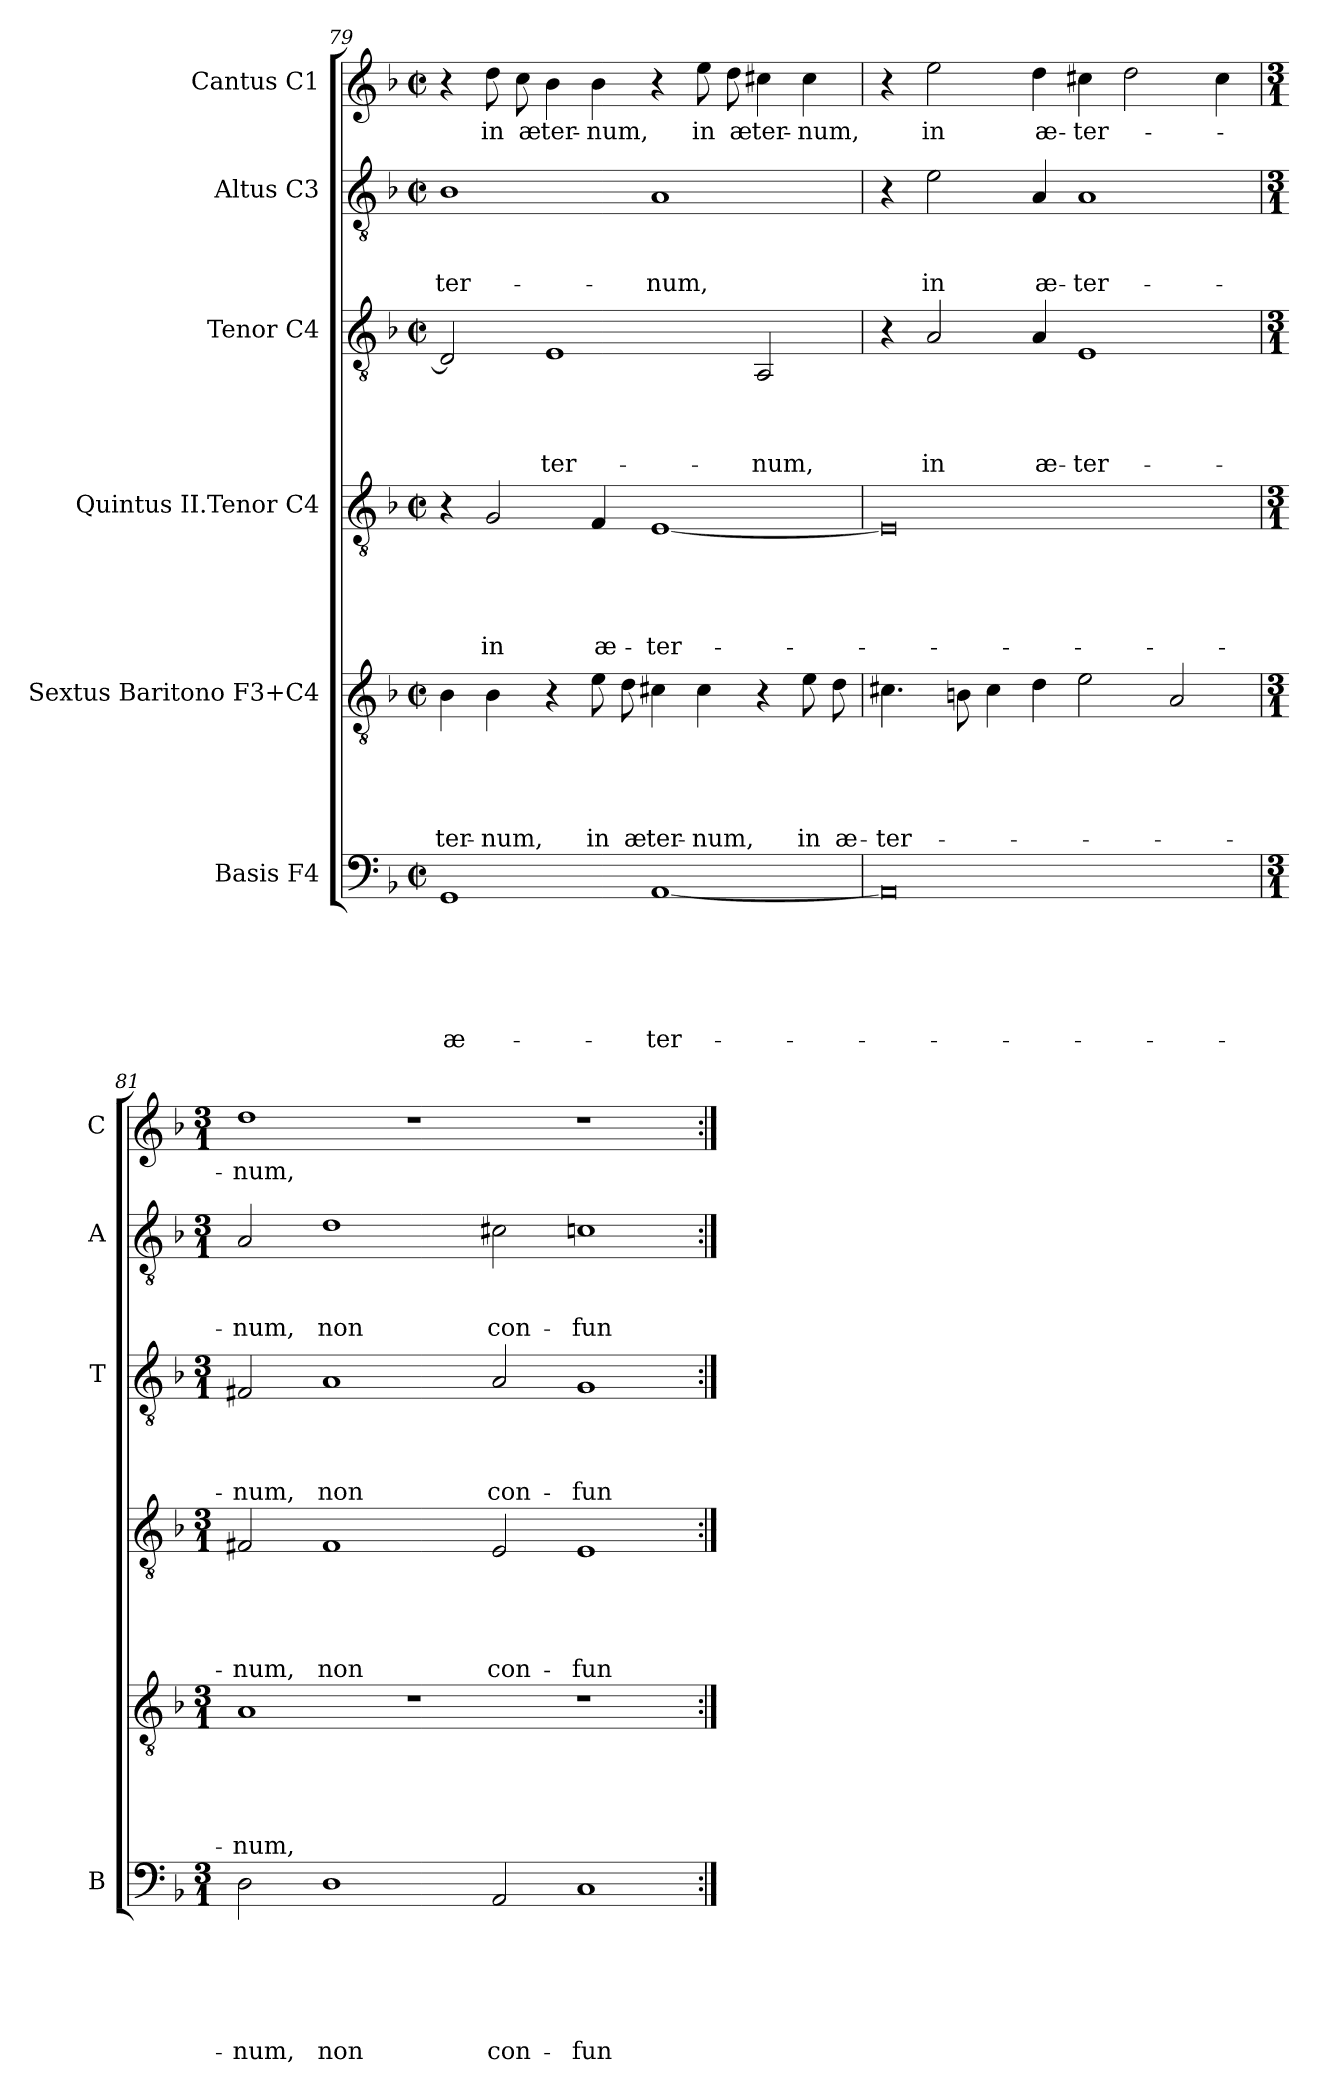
**kern	**text	**text	**text	**text	**text	**text	**kern	**text	**text	**text	**text	**text	**kern	**text	**text	**text	**text	**text	**kern	**text	**text	**text	**text	**kern	**text	**text	**text	**kern	**text
*part6	*part6	*part6	*part6	*part6	*part6	*part6	*part5	*part5	*part5	*part5	*part5	*part5	*part4	*part4	*part4	*part4	*part4	*part4	*part3	*part3	*part3	*part3	*part3	*part2	*part2	*part2	*part2	*part1	*part1
*staff6	*staff6	*staff6	*staff6	*staff6	*staff6	*staff6	*staff5	*staff5	*staff5	*staff5	*staff5	*staff5	*staff4	*staff4	*staff4	*staff4	*staff4	*staff4	*staff3	*staff3	*staff3	*staff3	*staff3	*staff2	*staff2	*staff2	*staff2	*staff1	*staff1
*I"Basis F4	*	*	*	*	*	*	*I"Sextus Baritono F3+C4	*	*	*	*	*	*I"Quintus II.Tenor C4	*	*	*	*	*	*I"Tenor C4	*	*	*	*	*I"Altus C3	*	*	*	*I"Cantus C1	*
*I'B	*	*	*	*	*	*	*	*	*	*	*	*	*	*	*	*	*	*	*I'T	*	*	*	*	*I'A	*	*	*	*I'C	*
!!LO:LB:g=z
*clefF4	*	*	*	*	*	*	*clefGv2	*	*	*	*	*	*clefGv2	*	*	*	*	*	*clefGv2	*	*	*	*	*clefGv2	*	*	*	*clefG2	*
*k[b-]	*	*	*	*	*	*	*k[b-]	*	*	*	*	*	*k[b-]	*	*	*	*	*	*k[b-]	*	*	*	*	*k[b-]	*	*	*	*k[b-]	*
*F:	*	*	*	*	*	*	*F:	*	*	*	*	*	*F:	*	*	*	*	*	*F:	*	*	*	*	*F:	*	*	*	*F:	*
*M2/2	*	*	*	*	*	*	*M2/2	*	*	*	*	*	*M2/2	*	*	*	*	*	*M2/2	*	*	*	*	*M2/2	*	*	*	*M2/2	*
*met(c|)	*	*	*	*	*	*	*met(c|)	*	*	*	*	*	*met(c|)	*	*	*	*	*	*met(c|)	*	*	*	*	*met(c|)	*	*	*	*met(c|)	*
=79	=79	=79	=79	=79	=79	=79	=79	=79	=79	=79	=79	=79	=79	=79	=79	=79	=79	=79	=79	=79	=79	=79	=79	=79	=79	=79	=79	=79	=79
!	!	!	!	!	!	!LO:LY:b	!	!	!	!	!	!LO:LY:b	!	!	!	!	!	!	!	!	!	!	!	!	!	!	!LO:LY:b	!	!
1GG	.	.	.	.	.	æ-	4B-\	.	.	.	.	-ter-	4r	.	.	.	.	.	2D/]	.	.	.	.	1B-	.	.	-ter-	4r	.
!	!	!	!	!	!	!	!	!	!	!	!	!LO:LY:b	!	!	!	!	!	!LO:LY:b	!	!	!	!	!	!	!	!	!	!	!LO:LY:b
.	.	.	.	.	.	.	4B-\	.	.	.	.	-num,	2G/	.	.	.	.	in	.	.	.	.	.	.	.	.	.	8dd\	in
!	!	!	!	!	!	!	!	!	!	!	!	!	!	!	!	!	!	!	!	!	!	!	!	!	!	!	!	!	!LO:LY:b
.	.	.	.	.	.	.	.	.	.	.	.	.	.	.	.	.	.	.	.	.	.	.	.	.	.	.	.	8cc\	æ-
!	!	!	!	!	!	!	!	!	!	!	!	!	!	!	!	!	!	!	!	!	!	!	!LO:LY:b	!	!	!	!	!	!LO:LY:b
.	.	.	.	.	.	.	4r	.	.	.	.	.	.	.	.	.	.	.	1E	.	.	.	-ter-	.	.	.	.	4b-\	-ter-
!	!	!	!	!	!	!	!	!	!	!	!	!LO:LY:b	!	!	!	!	!	!LO:LY:b	!	!	!	!	!	!	!	!	!	!	!LO:LY:b
.	.	.	.	.	.	.	8e\	.	.	.	.	in	4F/	.	.	.	.	æ-	.	.	.	.	.	.	.	.	.	4b-\	-num,
!	!	!	!	!	!	!	!	!	!	!	!	!LO:LY:b	!	!	!	!	!	!	!	!	!	!	!	!	!	!	!	!	!
.	.	.	.	.	.	.	8d\	.	.	.	.	æ-	.	.	.	.	.	.	.	.	.	.	.	.	.	.	.	.	.
!	!	!	!	!	!	!LO:LY:b	!	!	!	!	!	!LO:LY:b	!	!	!	!	!	!LO:LY:b	!	!	!	!	!	!	!	!	!LO:LY:b	!	!
[1AA	.	.	.	.	.	-ter-	4c#X\	.	.	.	.	-ter-	[1E	.	.	.	.	-ter-	.	.	.	.	.	1A	.	.	-num,	4r	.
!	!	!	!	!	!	!	!	!	!	!	!	!LO:LY:b	!	!	!	!	!	!	!	!	!	!	!	!	!	!	!	!	!LO:LY:b
.	.	.	.	.	.	.	4c#\	.	.	.	.	-num,	.	.	.	.	.	.	.	.	.	.	.	.	.	.	.	8ee\	in
!	!	!	!	!	!	!	!	!	!	!	!	!	!	!	!	!	!	!	!	!	!	!	!	!	!	!	!	!	!LO:LY:b
.	.	.	.	.	.	.	.	.	.	.	.	.	.	.	.	.	.	.	.	.	.	.	.	.	.	.	.	8dd\	æ-
!	!	!	!	!	!	!	!	!	!	!	!	!	!	!	!	!	!	!	!	!	!	!	!LO:LY:b	!	!	!	!	!	!LO:LY:b
.	.	.	.	.	.	.	4r	.	.	.	.	.	.	.	.	.	.	.	2AA/	.	.	.	-num,	.	.	.	.	4cc#X\	-ter-
!	!	!	!	!	!	!	!	!	!	!	!	!LO:LY:b	!	!	!	!	!	!	!	!	!	!	!	!	!	!	!	!	!LO:LY:b
.	.	.	.	.	.	.	8e\	.	.	.	.	in	.	.	.	.	.	.	.	.	.	.	.	.	.	.	.	4cc#\	-num,
!	!	!	!	!	!	!	!	!	!	!	!	!LO:LY:b	!	!	!	!	!	!	!	!	!	!	!	!	!	!	!	!	!
.	.	.	.	.	.	.	8d\	.	.	.	.	æ-	.	.	.	.	.	.	.	.	.	.	.	.	.	.	.	.	.
=80	=80	=80	=80	=80	=80	=80	=80	=80	=80	=80	=80	=80	=80	=80	=80	=80	=80	=80	=80	=80	=80	=80	=80	=80	=80	=80	=80	=80	=80
!	!	!	!	!	!	!	!	!	!	!	!	!LO:LY:b	!	!	!	!	!	!	!	!	!	!	!	!	!	!	!	!	!
0AA]	.	.	.	.	.	.	4.c#X\	.	.	.	.	-ter-	0E]	.	.	.	.	.	4r	.	.	.	.	4r	.	.	.	4r	.
!	!	!	!	!	!	!	!	!	!	!	!	!	!	!	!	!	!	!	!	!	!	!	!LO:LY:b	!	!	!	!LO:LY:b	!	!LO:LY:b
.	.	.	.	.	.	.	.	.	.	.	.	.	.	.	.	.	.	.	2A/	.	.	.	in	2e\	.	.	in	2ee\	in
.	.	.	.	.	.	.	8Bn\	.	.	.	.	.	.	.	.	.	.	.	.	.	.	.	.	.	.	.	.	.	.
.	.	.	.	.	.	.	4c#\	.	.	.	.	.	.	.	.	.	.	.	.	.	.	.	.	.	.	.	.	.	.
!	!	!	!	!	!	!	!	!	!	!	!	!	!	!	!	!	!	!	!	!	!	!	!LO:LY:b	!	!	!	!LO:LY:b	!	!LO:LY:b
.	.	.	.	.	.	.	4d\	.	.	.	.	.	.	.	.	.	.	.	4A/	.	.	.	æ-	4A/	.	.	æ-	4dd\	æ-
!	!	!	!	!	!	!	!	!	!	!	!	!	!	!	!	!	!	!	!	!	!	!	!LO:LY:b	!	!	!	!LO:LY:b	!	!LO:LY:b
.	.	.	.	.	.	.	2e\	.	.	.	.	.	.	.	.	.	.	.	1E	.	.	.	-ter-	1A	.	.	-ter-	4cc#X\	-ter-
.	.	.	.	.	.	.	.	.	.	.	.	.	.	.	.	.	.	.	.	.	.	.	.	.	.	.	.	2dd\	.
.	.	.	.	.	.	.	2A/	.	.	.	.	.	.	.	.	.	.	.	.	.	.	.	.	.	.	.	.	.	.
.	.	.	.	.	.	.	.	.	.	.	.	.	.	.	.	.	.	.	.	.	.	.	.	.	.	.	.	4cc#\	.
=81	=81	=81	=81	=81	=81	=81	=81	=81	=81	=81	=81	=81	=81	=81	=81	=81	=81	=81	=81	=81	=81	=81	=81	=81	=81	=81	=81	=81	=81
*M3/1	*	*	*	*	*	*	*M3/1	*	*	*	*	*	*M3/1	*	*	*	*	*	*M3/1	*	*	*	*	*M3/1	*	*	*	*M3/1	*
!	!	!	!	!	!	!LO:LY:b	!	!	!	!	!	!LO:LY:b	!	!	!	!	!	!LO:LY:b	!	!	!	!	!LO:LY:b	!	!	!	!LO:LY:b	!	!LO:LY:b
2D\	.	.	.	.	.	-num,	1A	.	.	.	.	-num,	2F#X/	.	.	.	.	-num,	2F#X/	.	.	.	-num,	2A/	.	.	-num,	1dd	-num,
!	!	!	!	!	!	!LO:LY:b	!	!	!	!	!	!	!	!	!	!	!	!LO:LY:b	!	!	!	!	!LO:LY:b	!	!	!	!LO:LY:b	!	!
1D	.	.	.	.	.	non	.	.	.	.	.	.	1F#	.	.	.	.	non	1A	.	.	.	non	1d	.	.	non	.	.
.	.	.	.	.	.	.	1r	.	.	.	.	.	.	.	.	.	.	.	.	.	.	.	.	.	.	.	.	1r	.
!	!	!	!	!	!	!LO:LY:b	!	!	!	!	!	!	!	!	!	!	!	!LO:LY:b	!	!	!	!	!LO:LY:b	!	!	!	!LO:LY:b	!	!
2AA/	.	.	.	.	.	con-	.	.	.	.	.	.	2E/	.	.	.	.	con-	2A/	.	.	.	con-	2c#X\	.	.	con-	.	.
!	!	!	!	!	!	!LO:LY:b	!	!	!	!	!	!	!	!	!	!	!	!LO:LY:b	!	!	!	!	!LO:LY:b	!	!	!	!LO:LY:b	!	!
1C	.	.	.	.	.	-fun-	1r	.	.	.	.	.	1E	.	.	.	.	-fun-	1G	.	.	.	-fun-	1cn	.	.	-fun-	1r	.
=:|!	=:|!	=:|!	=:|!	=:|!	=:|!	=:|!	=:|!	=:|!	=:|!	=:|!	=:|!	=:|!	=:|!	=:|!	=:|!	=:|!	=:|!	=:|!	=:|!	=:|!	=:|!	=:|!	=:|!	=:|!	=:|!	=:|!	=:|!	=:|!	=:|!
*-	*-	*-	*-	*-	*-	*-	*-	*-	*-	*-	*-	*-	*-	*-	*-	*-	*-	*-	*-	*-	*-	*-	*-	*-	*-	*-	*-	*-	*-
